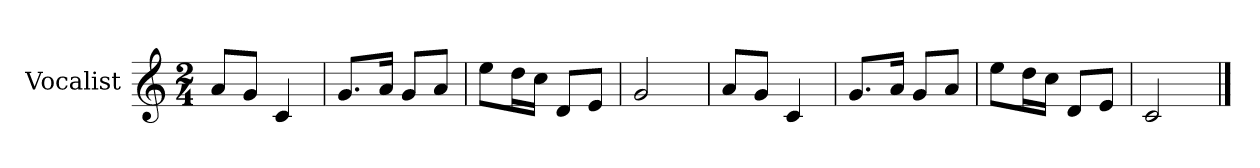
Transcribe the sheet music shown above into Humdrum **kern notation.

**kern
*part1
*staff1
*I"Vocalist
*k[]
*C:
*M2/4
=
8aL
8gJ
4c
=1
8.gL
16aJk
8gL
8aJ
=2
8eeL
16ddL
16ccJJ
8dL
8eJ
=3
2g
=4
8aL
8gJ
4c
=5
8.gL
16aJk
8gL
8aJ
=6
8eeL
16ddL
16ccJJ
8dL
8eJ
=7
2c
==
*-
